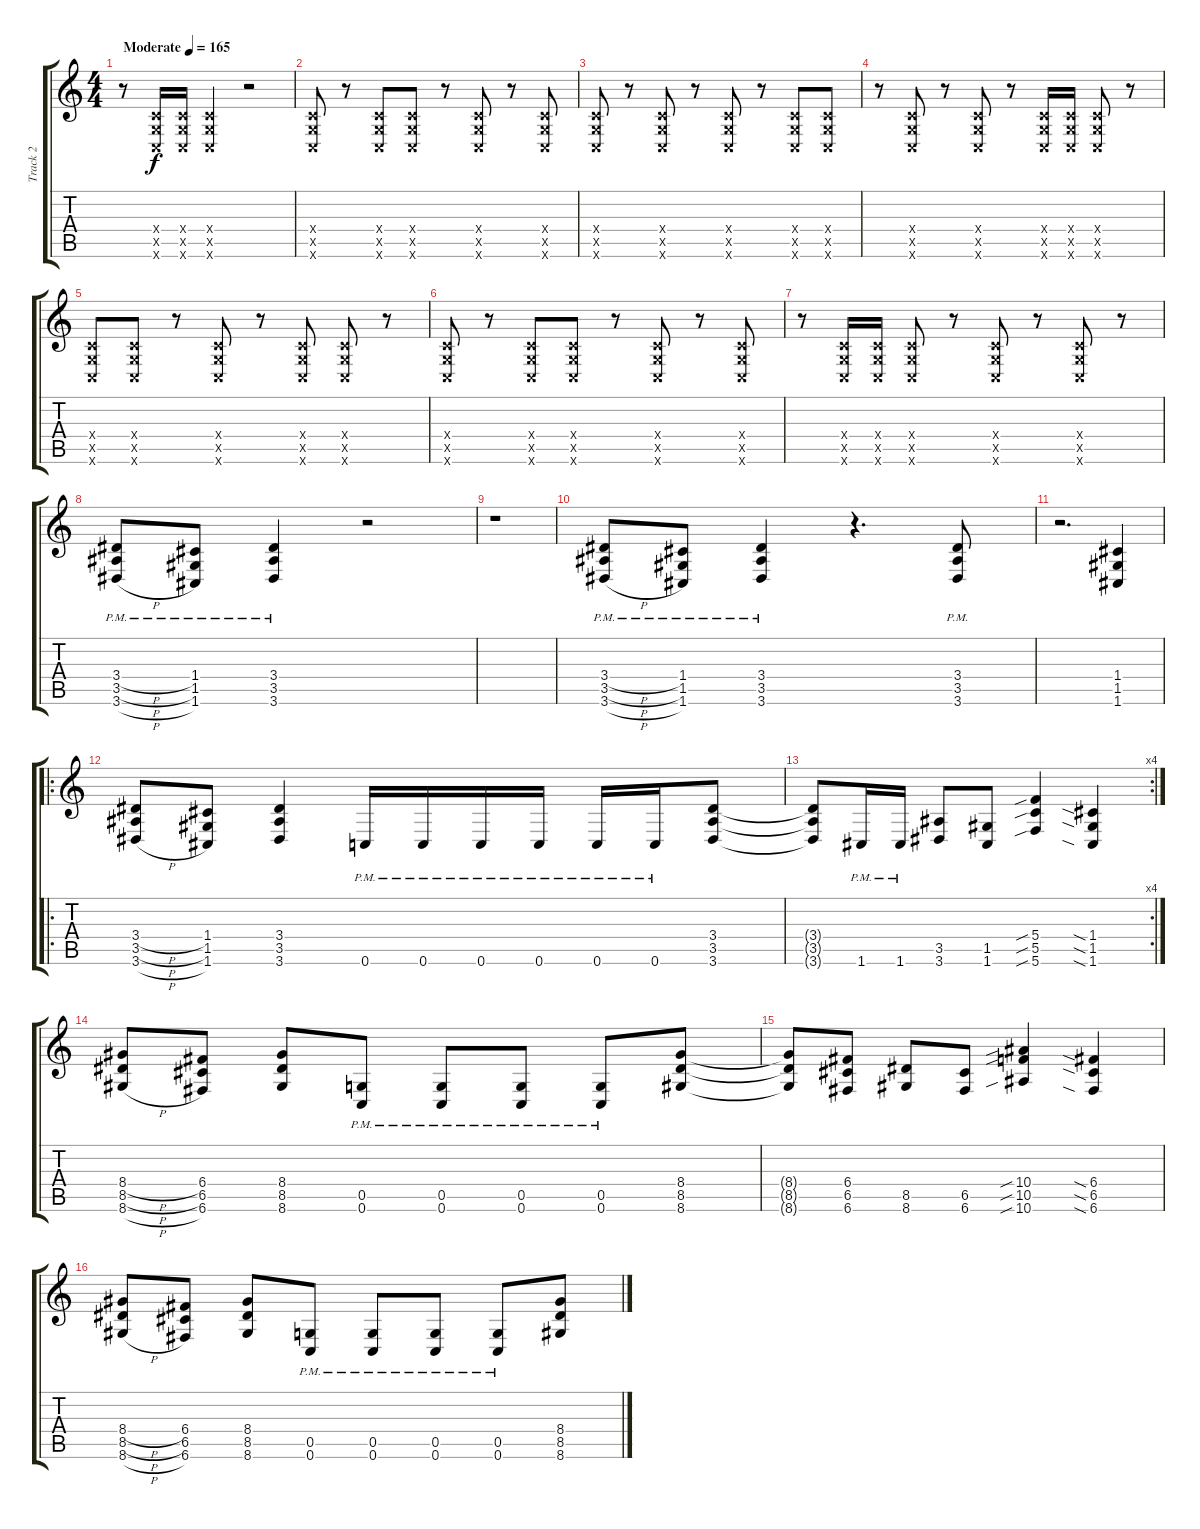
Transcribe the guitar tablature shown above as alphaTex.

\track ("Track 2" "Track 2") {instrument distortionguitar}
\staff {score tabs}
\tuning (D4 A3 F3 C3 G2 C2) {hide}
\ts (4 4)
\tempo (165 "Moderate")
\clef g2
\ks c
r.8{dy f instrument distortionguitar} (0.4{x} 0.5{x} 0.6{x}).16 (0.4{x} 0.5{x} 0.6{x}).16 (0.4{x} 0.5{x} 0.6{x}).4 r.2 |
(0.4{x} 0.5{x} 0.6{x}).8 r.8 (0.4{x} 0.5{x} 0.6{x}).8 (0.4{x} 0.5{x} 0.6{x}).8 r.8 (0.4{x} 0.5{x} 0.6{x}).8 r.8 (0.4{x} 0.5{x} 0.6{x}).8 |
(0.4{x} 0.5{x} 0.6{x}).8 r.8 (0.4{x} 0.5{x} 0.6{x}).8 r.8 (0.4{x} 0.5{x} 0.6{x}).8 r.8 (0.4{x} 0.5{x} 0.6{x}).8 (0.4{x} 0.5{x} 0.6{x}).8 |
r.8 (0.4{x} 0.5{x} 0.6{x}).8 r.8 (0.4{x} 0.5{x} 0.6{x}).8 r.8 (0.4{x} 0.5{x} 0.6{x}).16 (0.4{x} 0.5{x} 0.6{x}).16 (0.4{x} 0.5{x} 0.6{x}).8 r.8 |
(0.4{x} 0.5{x} 0.6{x}).8 (0.4{x} 0.5{x} 0.6{x}).8 r.8 (0.4{x} 0.5{x} 0.6{x}).8 r.8 (0.4{x} 0.5{x} 0.6{x}).8 (0.4{x} 0.5{x} 0.6{x}).8 r.8 |
(0.4{x} 0.5{x} 0.6{x}).8 r.8 (0.4{x} 0.5{x} 0.6{x}).8 (0.4{x} 0.5{x} 0.6{x}).8 r.8 (0.4{x} 0.5{x} 0.6{x}).8 r.8 (0.4{x} 0.5{x} 0.6{x}).8 |
r.8 (0.4{x} 0.5{x} 0.6{x}).16 (0.4{x} 0.5{x} 0.6{x}).16 (0.4{x} 0.5{x} 0.6{x}).8 r.8 (0.4{x} 0.5{x} 0.6{x}).8 r.8 (0.4{x} 0.5{x} 0.6{x}).8 r.8 |
(3.4{h pm} 3.5{h pm} 3.6{h pm}).8 (1.4{pm} 1.5{pm} 1.6{pm}).8 (3.4{pm} 3.5{pm} 3.6{pm}).4 r.2 |
r.1 |
(3.4{h pm} 3.5{h pm} 3.6{h pm}).8 (1.4{pm} 1.5{pm} 1.6{pm}).8 (3.4{pm} 3.5{pm} 3.6{pm}).4 r.4{d} (3.4{pm} 3.5{pm} 3.6{pm}).8 |
r.2{d} (1.4 1.5 1.6).4 |
\ro
(3.4{h} 3.5{h} 3.6{h}).8 (1.4 1.5 1.6).8 (3.4 3.5 3.6).4 0.6{pm}.16 0.6{pm}.16 0.6{pm}.16 0.6{pm}.16 0.6{pm}.16 0.6{pm}.16 (3.4 3.5 3.6).8 |
\rc 4
(3.4{t} 3.5{t} 3.6{t}).8 1.6{pm}.16 1.6{pm}.16 (3.5 3.6).8 (1.5 1.6).8 (5.4{sib} 5.5{sib} 5.6{sib}).4 (1.4{sia} 1.5{sia} 1.6{sia}).4 |
(8.4{h} 8.5{h} 8.6{h}).8 (6.4 6.5 6.6).8 (8.4 8.5 8.6).8 (0.5{pm} 0.6{pm}).8 (0.5{pm} 0.6{pm}).8 (0.5{pm} 0.6{pm}).8 (0.5{pm} 0.6{pm}).8 (8.4 8.5 8.6).8 |
(8.4{t} 8.5{t} 8.6{t}).8 (6.4 6.5 6.6).8 (8.5 8.6).8 (6.5 6.6).8 (10.4{sib} 10.5{sib} 10.6{sib}).4 (6.4{sia} 6.5{sia} 6.6{sia}).4 |
(8.4{h} 8.5{h} 8.6{h}).8 (6.4 6.5 6.6).8 (8.4 8.5 8.6).8 (0.5{pm} 0.6{pm}).8 (0.5{pm} 0.6{pm}).8 (0.5{pm} 0.6{pm}).8 (0.5{pm} 0.6{pm}).8 (8.4 8.5 8.6).8
